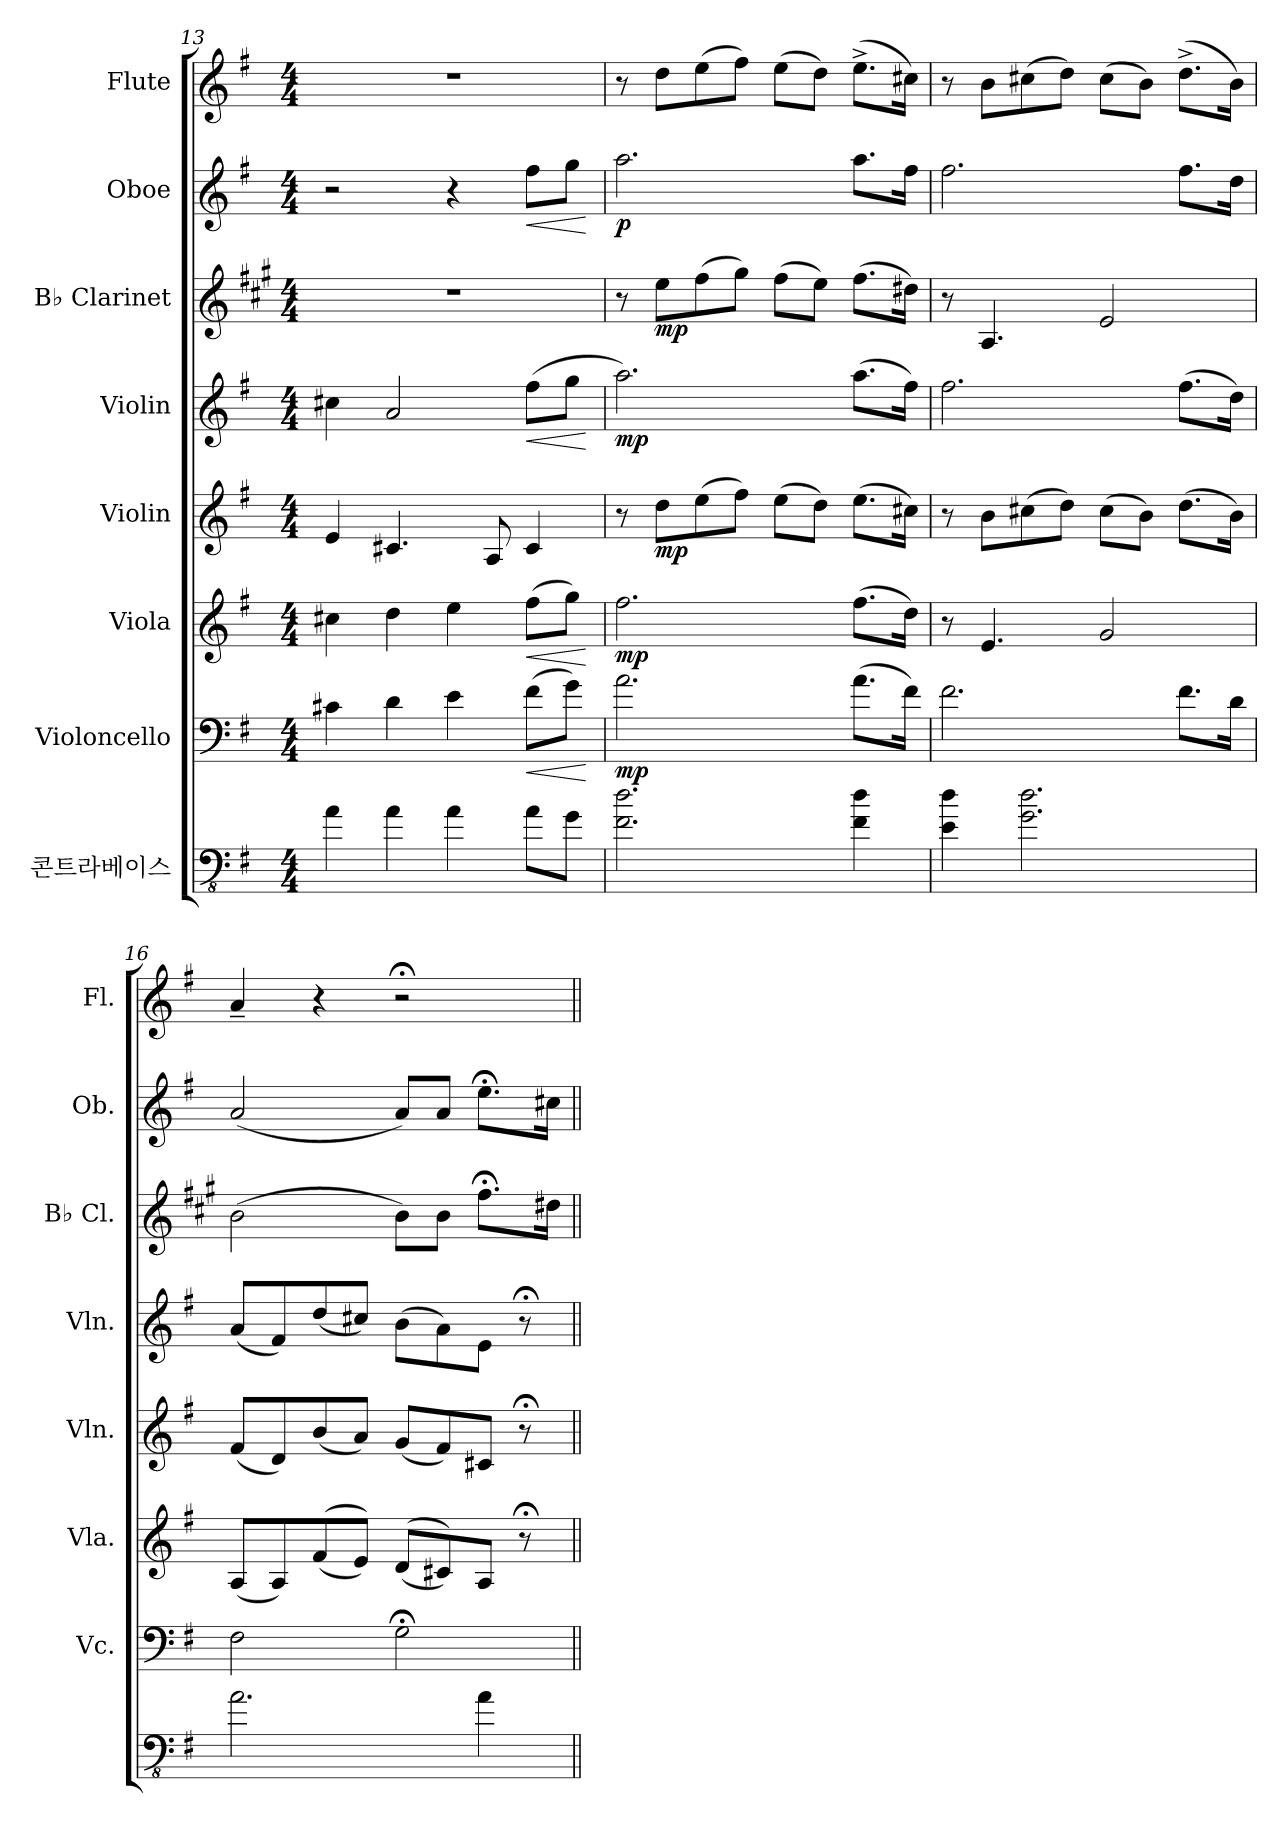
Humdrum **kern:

**kern	**kern	**dynam	**kern	**dynam	**kern	**dynam	**kern	**dynam	**kern	**dynam	**kern	**dynam	**kern
*part8	*part7	*part7	*part6	*part6	*part5	*part5	*part4	*part4	*part3	*part3	*part2	*part2	*part1
*staff8	*staff7	*staff7	*staff6	*staff6	*staff5	*staff5	*staff4	*staff4	*staff3	*staff3	*staff2	*staff2	*staff1
*I"콘트라베이스	*I"Violoncello	*	*I"Viola	*	*I"Violin	*	*I"Violin	*	*I"B♭ Clarinet	*	*I"Oboe	*	*I"Flute
*	*I'Vc.	*	*I'Vla.	*	*I'Vln.	*	*I'Vln.	*	*I'B♭ Cl.	*	*I'Ob.	*	*I'Fl.
!!LO:PB:g=z
*clefFv4	*clefF4	*	*clefG2	*	*clefG2	*	*clefG2	*	*clefG2	*	*clefG2	*	*clefG2
*ITrd7c12	*	*	*	*	*	*	*	*	*ITrd1c2	*	*	*	*
*k[f#]	*k[f#]	*	*k[f#]	*	*k[f#]	*	*k[f#]	*	*k[f#]	*	*k[f#]	*	*k[f#]
*M4/4	*M4/4	*	*M4/4	*	*M4/4	*	*M4/4	*	*M4/4	*	*M4/4	*	*M4/4
=13	=13	=13	=13	=13	=13	=13	=13	=13	=13	=13	=13	=13	=13
4AA\	4c#X\	.	4cc#X\	.	4e/	.	4cc#X\	.	1r	.	2r	.	1r
4AA\	4d\	.	4dd\	.	4.c#X/	.	2a/	.	.	.	.	.	.
4AA\	4e\	.	4ee\	.	.	.	.	.	.	.	4r	.	.
.	.	.	.	.	8A/	.	.	.	.	.	.	.	.
!	!	!LO:HP:b	!	!LO:HP:b	!	!	!	!LO:HP:b	!	!	!	!LO:HP:b	!
8AA\L	(8f#\L	<	(8ff#\L	<	4c#/	.	(8ff#\L	<	.	.	8ff#\L	<	.
8GG\J	8g\J)	.	8gg\J)	.	.	.	8gg\J	.	.	.	8gg\J	.	.
.	.	[	.	[	.	.	.	[	.	.	.	[	.
=14	=14	=14	=14	=14	=14	=14	=14	=14	=14	=14	=14	=14	=14
!	!	!LO:DY:b	!	!LO:DY:b	!	!	!	!LO:DY:b	!	!	!	!LO:DY:b	!
2.FF#\ 2.D\	2.a\	mp	2.ff#\	mp	8r	.	2.aa\)	mp	8r	.	2.aa\	p	8r
!	!	!	!	!	!	!LO:DY:b	!	!	!	!LO:DY:b	!	!	!
.	.	.	.	.	8dd\L	mp	.	.	8dd\L	mp	.	.	8dd\L
.	.	.	.	.	(8ee\	.	.	.	(8ee\	.	.	.	(8ee\
.	.	.	.	.	8ff#\J)	.	.	.	8ff#\J)	.	.	.	8ff#\J)
.	.	.	.	.	(8ee\L	.	.	.	(8ee\L	.	.	.	(8ee\L
.	.	.	.	.	8dd\J)	.	.	.	8dd\J)	.	.	.	8dd\J)
4FF#\ 4D\	(8.a\L	.	(8.ff#\L	.	(8.ee\L	.	(8.aa\L	.	(8.ee\L	.	8.aa\L	.	(8.ee^\L
.	16f#\Jk)	.	16dd\Jk)	.	16cc#X\Jk)	.	16ff#\Jk)	.	16cc#X\Jk)	.	16ff#\Jk	.	16cc#X\Jk)
=15	=15	=15	=15	=15	=15	=15	=15	=15	=15	=15	=15	=15	=15
4EE\ 4D\	2.f#\	.	8r	.	8r	.	2.ff#\	.	8r	.	2.ff#\	.	8r
.	.	.	4.e/	.	8b\L	.	.	.	4.G/	.	.	.	8b\L
2.GG\ 2.D\	.	.	.	.	(8cc#X\	.	.	.	.	.	.	.	(8cc#X\
.	.	.	.	.	8dd\J)	.	.	.	.	.	.	.	8dd\J)
.	.	.	2g/	.	(8cc#\L	.	.	.	2d/	.	.	.	(8cc#\L
.	.	.	.	.	8b\J)	.	.	.	.	.	.	.	8b\J)
.	8.f#\L	.	.	.	(8.dd\L	.	(8.ff#\L	.	.	.	8.ff#\L	.	(8.dd^\L
.	16d\Jk	.	.	.	16b\Jk)	.	16dd\Jk)	.	.	.	16dd\Jk	.	16b\Jk)
=16	=16	=16	=16	=16	=16	=16	=16	=16	=16	=16	=16	=16	=16
2.AA\	2F#\	.	(8A/L	.	(8f#/L	.	(8a/L	.	(2a\	.	(2a/	.	4a~/
.	.	.	8A/)	.	8d/)	.	8f#/)	.	.	.	.	.	.
.	.	.	((8f#/	.	(8b/	.	(8dd/	.	.	.	.	.	4r
.	.	.	8e/J))	.	8a/J)	.	8cc#X/J)	.	.	.	.	.	.
.	2G;<\	.	((8d/L	.	(8g/L	.	(8b\L	.	8a\L)	.	8a/L)	.	2r;<
.	.	.	8c#X/))	.	8f#/)	.	8a\)	.	8a\J	.	8a/J	.	.
4AA\	.	.	8A/J	.	8c#X/J	.	8e\J	.	8.ee;<\L	.	8.ee;<\L	.	.
.	.	.	8r;<	.	8r;<	.	8r;<	.	.	.	.	.	.
.	.	.	.	.	.	.	.	.	16cc#X\Jk	.	16cc#X\Jk	.	.
=||	=||	=||	=||	=||	=||	=||	=||	=||	=||	=||	=||	=||	=||
*-	*-	*-	*-	*-	*-	*-	*-	*-	*-	*-	*-	*-	*-
